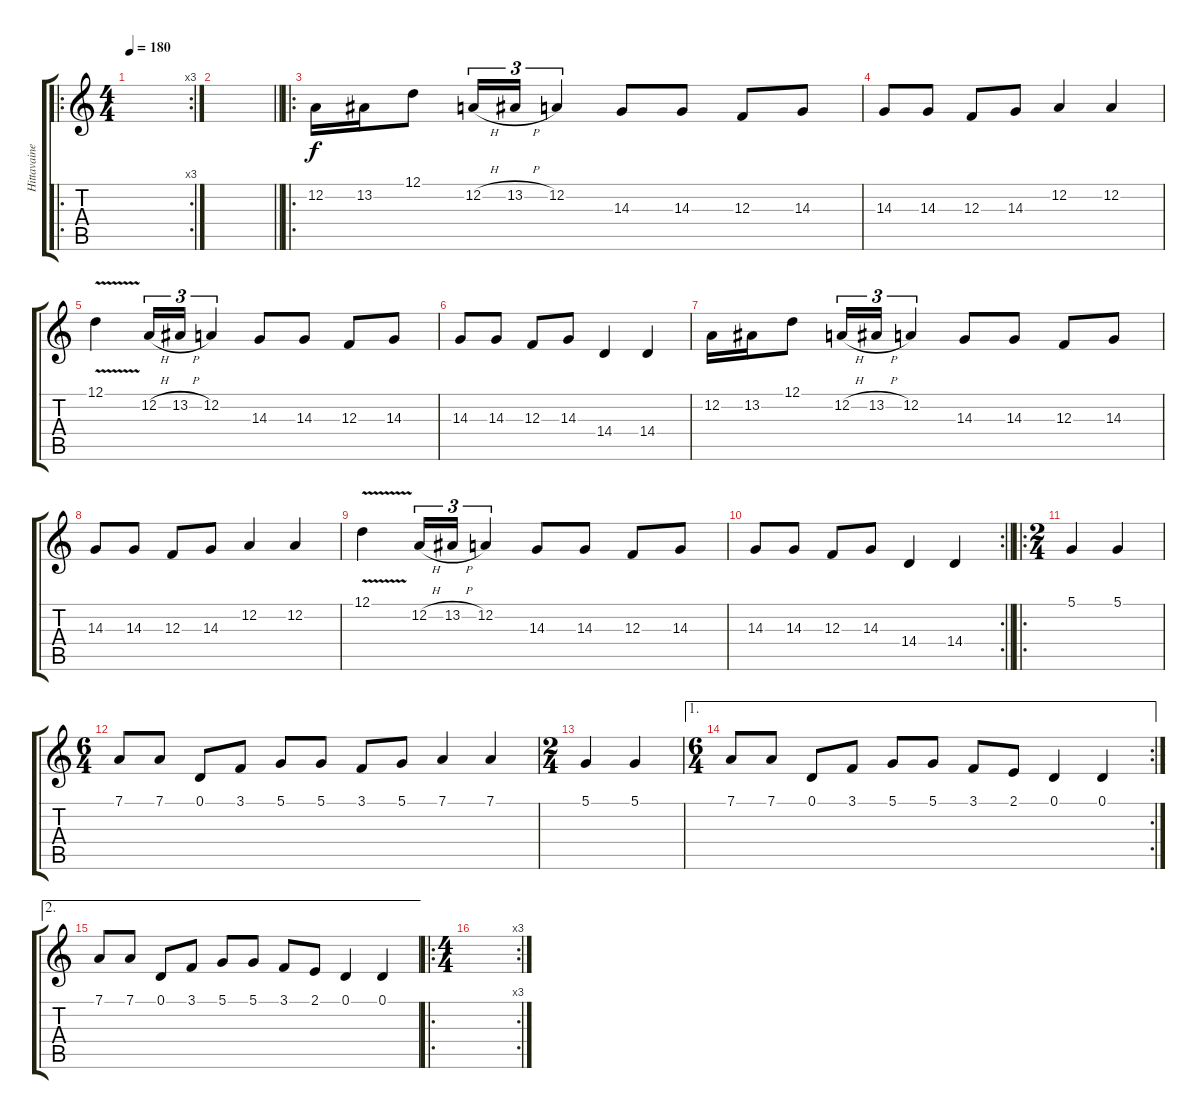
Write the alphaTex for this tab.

\track ("Hittavainen" "Hittavaine") {instrument violin}
\staff {score tabs}
\tuning (D4 A3 F3 C3 G2 D2) {hide}
\ro
\rc 3
\ts (4 4)
\tempo 180
\clef g2
\ks c
|
\barLineRight lightlight
|
\ro
\section ("" "")
12.2.16 13.2.16 12.1.8 12.2{h}.16{tu (3 2)} 13.2{h}.16{tu (3 2)} 12.2.4{tu (3 2)} 14.3.8 14.3.8 12.3.8 14.3.8 |
14.3.8 14.3.8 12.3.8 14.3.8 12.2.4 12.2.4 |
12.1{v}.4 12.2{h}.16{tu (3 2)} 13.2{h}.16{tu (3 2)} 12.2.4{tu (3 2)} 14.3.8 14.3.8 12.3.8 14.3.8 |
14.3.8 14.3.8 12.3.8 14.3.8 14.4.4 14.4.4 |
12.2.16 13.2.16 12.1.8 12.2{h}.16{tu (3 2)} 13.2{h}.16{tu (3 2)} 12.2.4{tu (3 2)} 14.3.8 14.3.8 12.3.8 14.3.8 |
14.3.8 14.3.8 12.3.8 14.3.8 12.2.4 12.2.4 |
12.1{v}.4 12.2{h}.16{tu (3 2)} 13.2{h}.16{tu (3 2)} 12.2.4{tu (3 2)} 14.3.8 14.3.8 12.3.8 14.3.8 |
\rc 2
\barLineRight lightlight
14.3.8 14.3.8 12.3.8 14.3.8 14.4.4 14.4.4 |
\ro
\ts (2 4)
\section ("" "")
5.1.4 5.1.4 |
\ts (6 4)
7.1.8 7.1.8 0.1.8 3.1.8 5.1.8 5.1.8 3.1.8 5.1.8 7.1.4 7.1.4 |
\ts (2 4)
5.1.4 5.1.4 |
\ae 1
\rc 2
\ts (6 4)
7.1.8 7.1.8 0.1.8 3.1.8 5.1.8 5.1.8 3.1.8 2.1.8 0.1.4 0.1.4 |
\ae 2
7.1.8 7.1.8 0.1.8 3.1.8 5.1.8 5.1.8 3.1.8 2.1.8 0.1.4 0.1.4 |
\ro
\rc 3
\ts (4 4)
